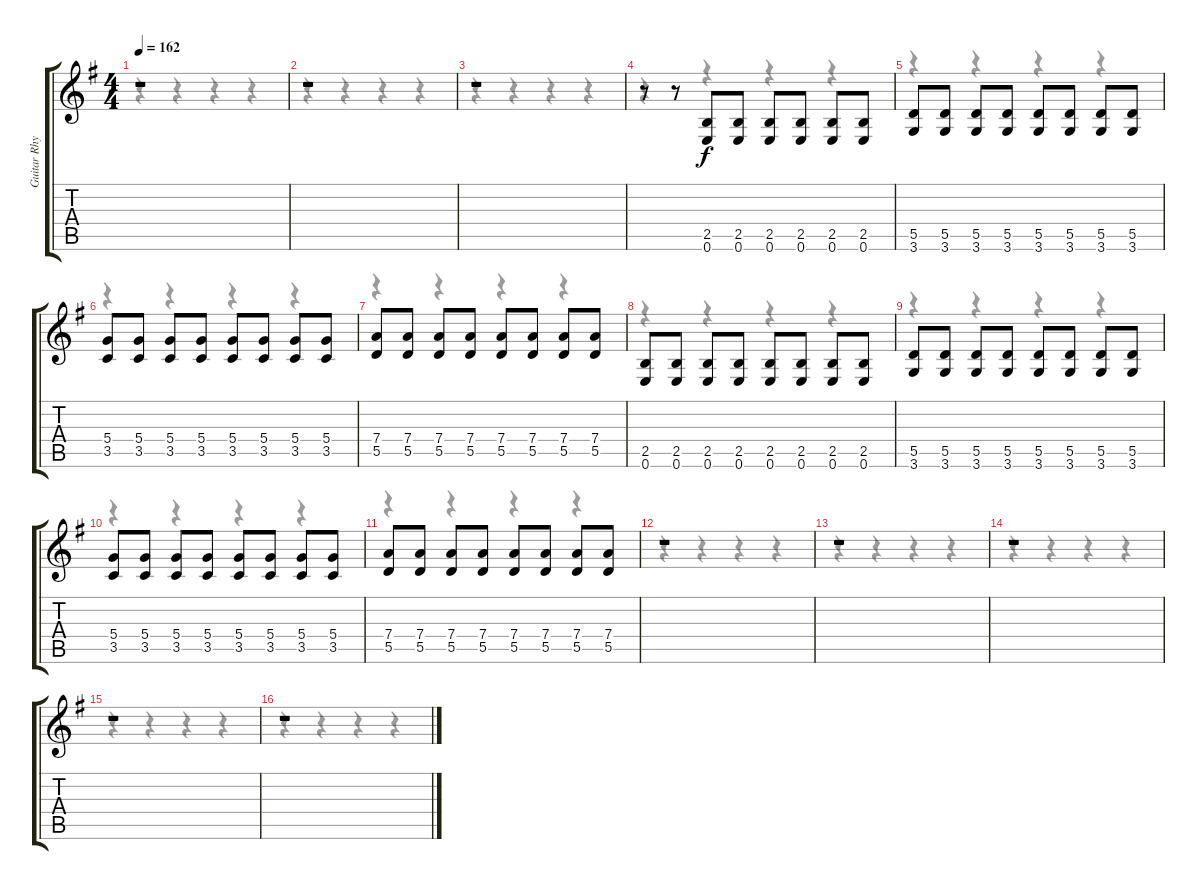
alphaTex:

\track ("Guitar Rhythm" "Guitar Rhy") {instrument distortionguitar}
\staff {score tabs}
\tuning (E4 B3 G3 D3 A2 E2) {hide}
\voice
\ts (4 4)
\tempo 162
\clef g2
\ks g
r.1{dy f} |
r.1 |
r.1 |
r.8 r.8 (2.5 0.6).8 (2.5 0.6).8 (2.5 0.6).8 (2.5 0.6).8 (2.5 0.6).8 (2.5 0.6).8 |
(5.5 3.6).8 (5.5 3.6).8 (5.5 3.6).8 (5.5 3.6).8 (5.5 3.6).8 (5.5 3.6).8 (5.5 3.6).8 (5.5 3.6).8 |
(5.4 3.5).8 (5.4 3.5).8 (5.4 3.5).8 (5.4 3.5).8 (5.4 3.5).8 (5.4 3.5).8 (5.4 3.5).8 (5.4 3.5).8 |
(7.4 5.5).8 (7.4 5.5).8 (7.4 5.5).8 (7.4 5.5).8 (7.4 5.5).8 (7.4 5.5).8 (7.4 5.5).8 (7.4 5.5).8 |
(2.5 0.6).8 (2.5 0.6).8 (2.5 0.6).8 (2.5 0.6).8 (2.5 0.6).8 (2.5 0.6).8 (2.5 0.6).8 (2.5 0.6).8 |
(5.5 3.6).8 (5.5 3.6).8 (5.5 3.6).8 (5.5 3.6).8 (5.5 3.6).8 (5.5 3.6).8 (5.5 3.6).8 (5.5 3.6).8 |
(5.4 3.5).8 (5.4 3.5).8 (5.4 3.5).8 (5.4 3.5).8 (5.4 3.5).8 (5.4 3.5).8 (5.4 3.5).8 (5.4 3.5).8 |
(7.4 5.5).8 (7.4 5.5).8 (7.4 5.5).8 (7.4 5.5).8 (7.4 5.5).8 (7.4 5.5).8 (7.4 5.5).8 (7.4 5.5).8 |
r.1 |
r.1 |
r.1 |
r.1 |
r.1
\voice
\clef g2
\ottava regular
\simile none
\ks g
r.4{dy f} r.4 r.4 r.4 |
r.4 r.4 r.4 r.4 |
r.4 r.4 r.4 r.4 |
r.4 r.4 r.4 r.4 |
r.4 r.4 r.4 r.4 |
r.4 r.4 r.4 r.4 |
r.4 r.4 r.4 r.4 |
r.4 r.4 r.4 r.4 |
r.4 r.4 r.4 r.4 |
r.4 r.4 r.4 r.4 |
r.4 r.4 r.4 r.4 |
r.4 r.4 r.4 r.4 |
r.4 r.4 r.4 r.4 |
r.4 r.4 r.4 r.4 |
r.4 r.4 r.4 r.4 |
r.4 r.4 r.4 r.4
